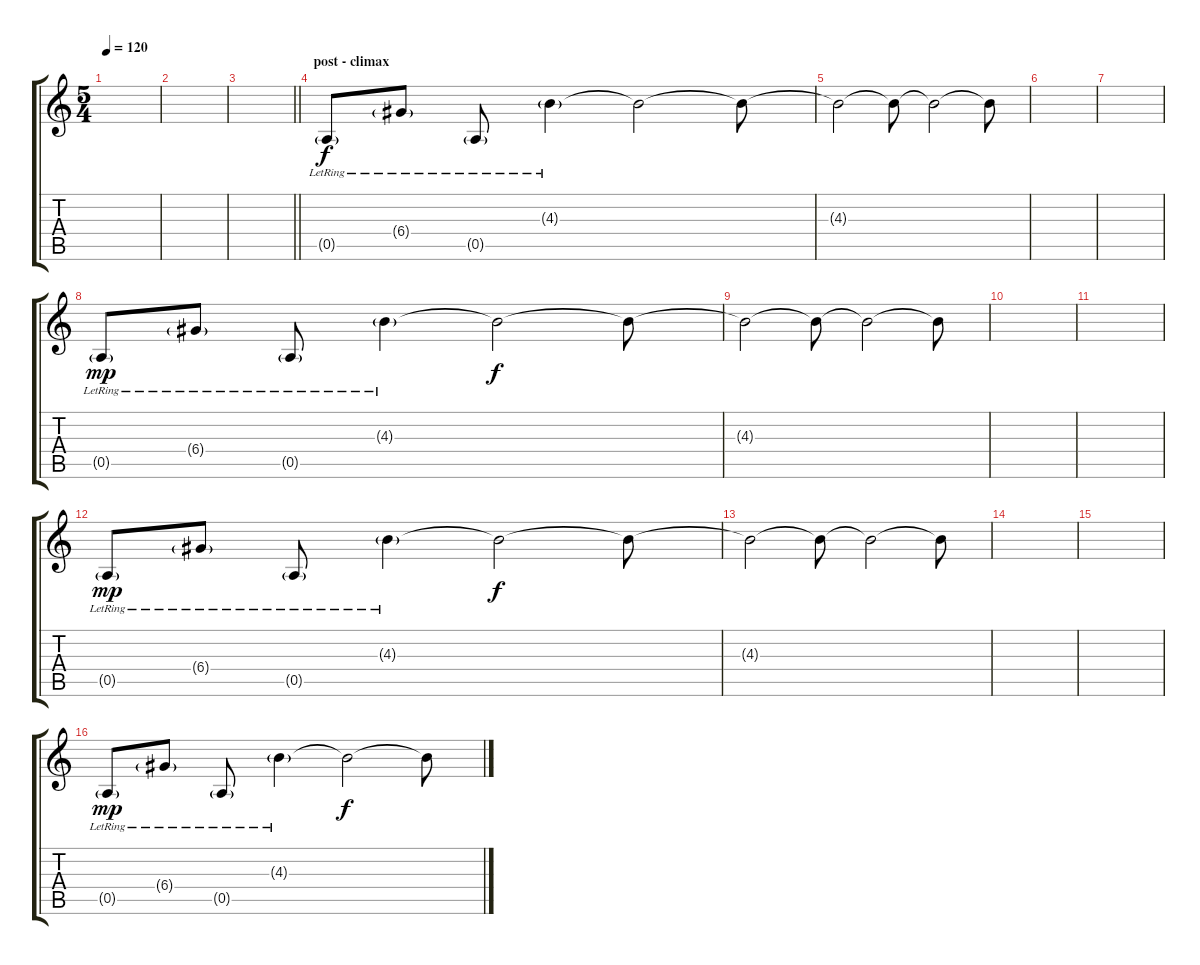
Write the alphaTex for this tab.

\track "" {instrument overdrivenguitar}
\staff {score tabs}
\tuning (E4 B3 G3 D3 A2 E2) {hide}
\ts (5 4)
\tempo 120
\clef g2
\ks c
|
|
\barLineRight lightlight
|
\section ("" "post - climax")
0.5{g lr}.8{volume 2} 6.4{g lr}.8 0.5{g lr}.8 4.3{g lr}.4 4.3{t}.2{dy f} 4.3{t}.8 |
4.3{t}.2 4.3{t}.8 4.3{t}.2 4.3{t}.8 |
|
|
0.5{g lr}.8{dy mp} 6.4{g lr}.8 0.5{g lr}.8 4.3{g lr}.4 4.3{t}.2{dy f} 4.3{t}.8 |
4.3{t}.2 4.3{t}.8 4.3{t}.2 4.3{t}.8 |
|
|
0.5{g lr}.8{dy mp} 6.4{g lr}.8 0.5{g lr}.8 4.3{g lr}.4 4.3{t}.2{dy f} 4.3{t}.8 |
4.3{t}.2 4.3{t}.8 4.3{t}.2 4.3{t}.8 |
|
|
0.5{g lr}.8{dy mp} 6.4{g lr}.8 0.5{g lr}.8 4.3{g lr}.4 4.3{t}.2{dy f} 4.3{t}.8
